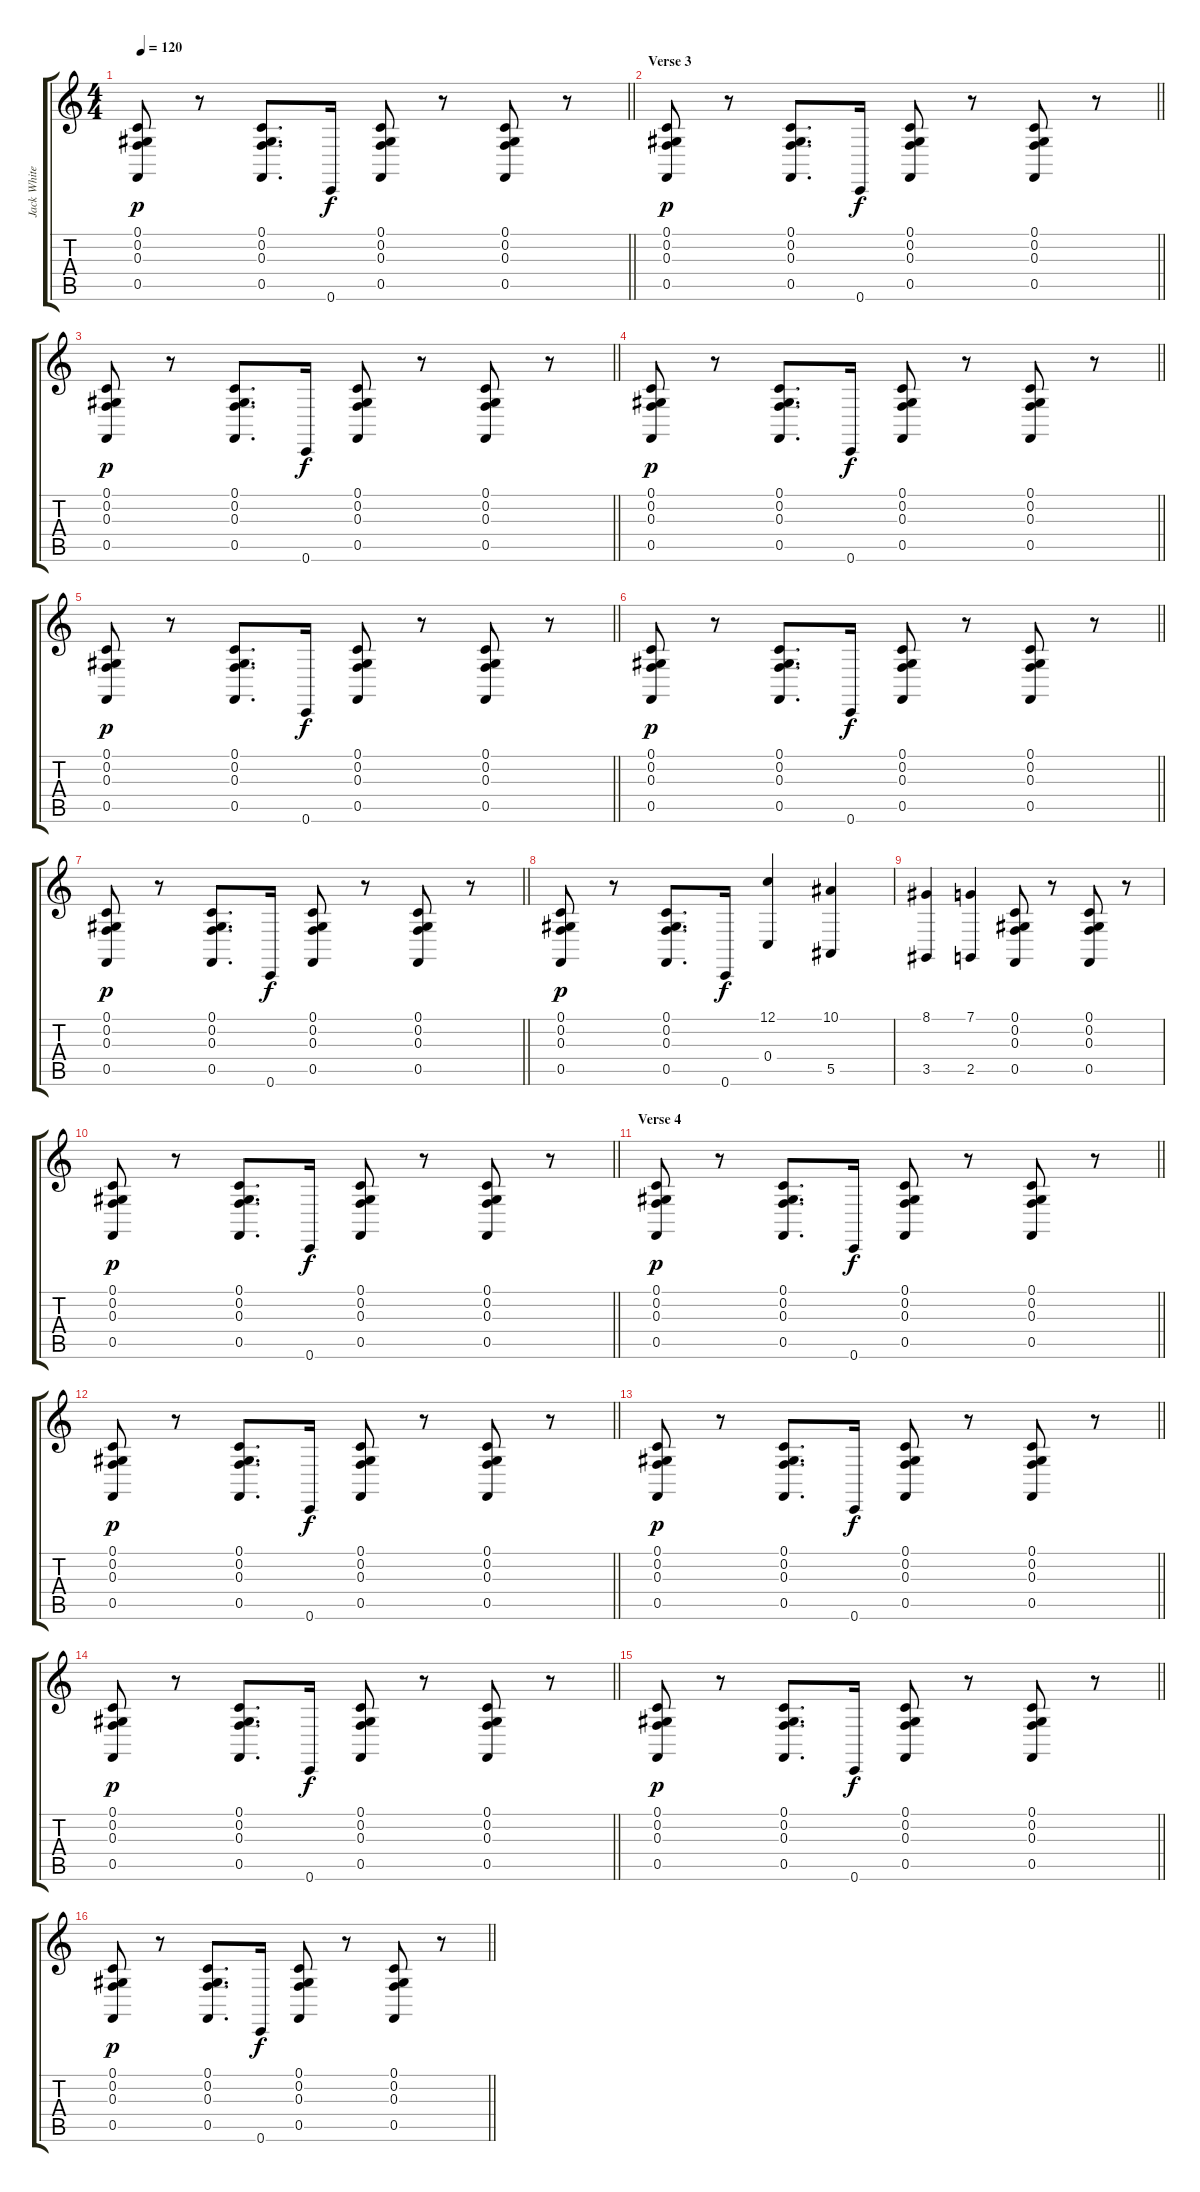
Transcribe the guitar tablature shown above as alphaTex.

\track ("Jack White (Piano)" "Jack White") {instrument acousticgrandpiano}
\staff {score tabs}
\tuning (C4 Ab3 F3 C3 F2 C2) {hide}
\ts (4 4)
\tempo 120
\clef g2
\barLineRight lightlight
\ks c
(0.1 0.2 0.3 0.5).8{dy p} r.8 (0.1 0.2 0.3 0.5).8{d} 0.6.16{dy f} (0.1 0.2 0.3 0.5).8 r.8 (0.1 0.2 0.3 0.5).8 r.8 |
\section ("" "Verse 3")
\barLineRight lightlight
(0.1 0.2 0.3 0.5).8{dy p} r.8 (0.1 0.2 0.3 0.5).8{d} 0.6.16{dy f} (0.1 0.2 0.3 0.5).8 r.8 (0.1 0.2 0.3 0.5).8 r.8 |
\barLineRight lightlight
(0.1 0.2 0.3 0.5).8{dy p} r.8 (0.1 0.2 0.3 0.5).8{d} 0.6.16{dy f} (0.1 0.2 0.3 0.5).8 r.8 (0.1 0.2 0.3 0.5).8 r.8 |
\barLineRight lightlight
(0.1 0.2 0.3 0.5).8{dy p} r.8 (0.1 0.2 0.3 0.5).8{d} 0.6.16{dy f} (0.1 0.2 0.3 0.5).8 r.8 (0.1 0.2 0.3 0.5).8 r.8 |
\barLineRight lightlight
(0.1 0.2 0.3 0.5).8{dy p} r.8 (0.1 0.2 0.3 0.5).8{d} 0.6.16{dy f} (0.1 0.2 0.3 0.5).8 r.8 (0.1 0.2 0.3 0.5).8 r.8 |
\barLineRight lightlight
(0.1 0.2 0.3 0.5).8{dy p} r.8 (0.1 0.2 0.3 0.5).8{d} 0.6.16{dy f} (0.1 0.2 0.3 0.5).8 r.8 (0.1 0.2 0.3 0.5).8 r.8 |
\barLineRight lightlight
(0.1 0.2 0.3 0.5).8{dy p} r.8 (0.1 0.2 0.3 0.5).8{d} 0.6.16{dy f} (0.1 0.2 0.3 0.5).8 r.8 (0.1 0.2 0.3 0.5).8 r.8 |
(0.1 0.2 0.3 0.5).8{dy p} r.8 (0.1 0.2 0.3 0.5).8{d} 0.6.16{dy f} (12.1 0.4).4 (10.1 5.5).4 |
(8.1 3.5).4 (7.1 2.5).4 (0.1 0.2 0.3 0.5).8 r.8 (0.1 0.2 0.3 0.5).8 r.8 |
\barLineRight lightlight
(0.1 0.2 0.3 0.5).8{dy p} r.8 (0.1 0.2 0.3 0.5).8{d} 0.6.16{dy f} (0.1 0.2 0.3 0.5).8 r.8 (0.1 0.2 0.3 0.5).8 r.8 |
\section ("" "Verse 4")
\barLineRight lightlight
(0.1 0.2 0.3 0.5).8{dy p} r.8 (0.1 0.2 0.3 0.5).8{d} 0.6.16{dy f} (0.1 0.2 0.3 0.5).8 r.8 (0.1 0.2 0.3 0.5).8 r.8 |
\barLineRight lightlight
(0.1 0.2 0.3 0.5).8{dy p} r.8 (0.1 0.2 0.3 0.5).8{d} 0.6.16{dy f} (0.1 0.2 0.3 0.5).8 r.8 (0.1 0.2 0.3 0.5).8 r.8 |
\barLineRight lightlight
(0.1 0.2 0.3 0.5).8{dy p} r.8 (0.1 0.2 0.3 0.5).8{d} 0.6.16{dy f} (0.1 0.2 0.3 0.5).8 r.8 (0.1 0.2 0.3 0.5).8 r.8 |
\barLineRight lightlight
(0.1 0.2 0.3 0.5).8{dy p} r.8 (0.1 0.2 0.3 0.5).8{d} 0.6.16{dy f} (0.1 0.2 0.3 0.5).8 r.8 (0.1 0.2 0.3 0.5).8 r.8 |
\barLineRight lightlight
(0.1 0.2 0.3 0.5).8{dy p} r.8 (0.1 0.2 0.3 0.5).8{d} 0.6.16{dy f} (0.1 0.2 0.3 0.5).8 r.8 (0.1 0.2 0.3 0.5).8 r.8 |
\barLineRight lightlight
(0.1 0.2 0.3 0.5).8{dy p} r.8 (0.1 0.2 0.3 0.5).8{d} 0.6.16{dy f} (0.1 0.2 0.3 0.5).8 r.8 (0.1 0.2 0.3 0.5).8 r.8
